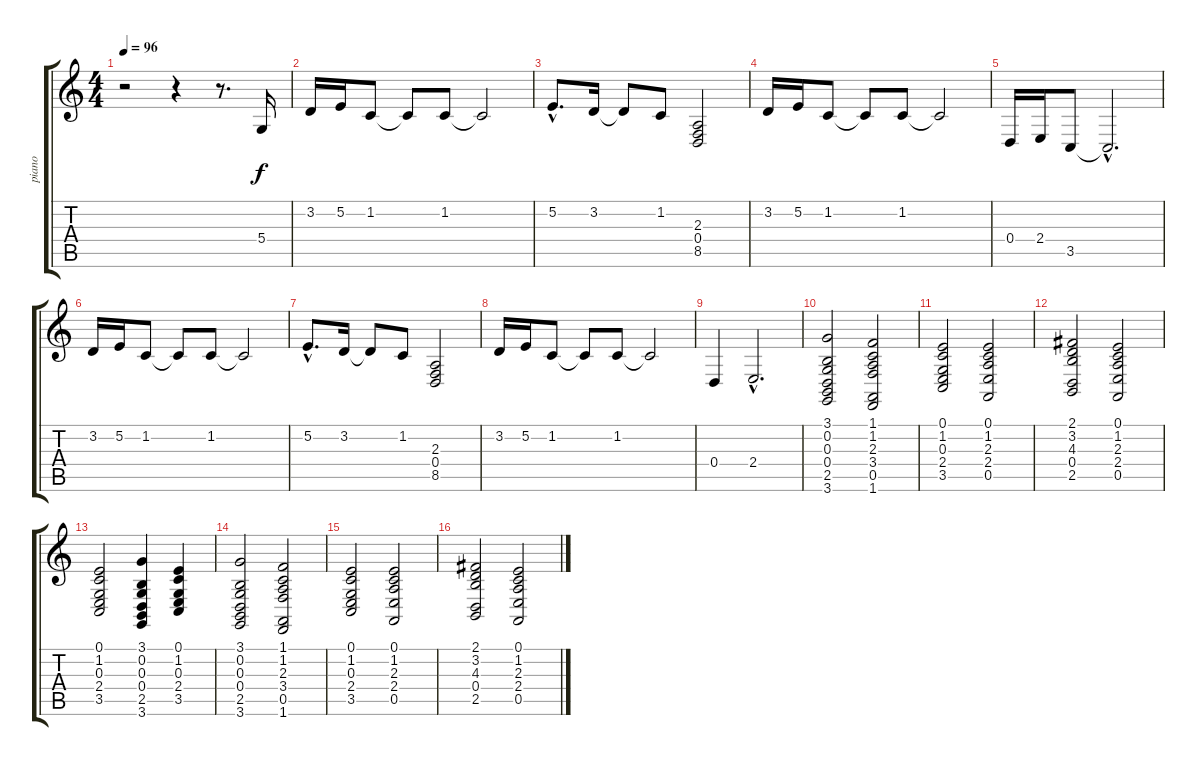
\track ("piano" "piano") {instrument acousticgrandpiano}
\staff {score tabs}
\tuning (E4 B3 G3 D3 A2 E2) {hide}
\ts (4 4)
\tempo 96
\clef g2
\ks c
r.2{dy f instrument acousticgrandpiano} r.4 r.8{d} 5.4.16 |
3.2.16 5.2.16 1.2.8 1.2{t}.8 1.2.8 1.2{t}.2 |
5.2{hac}.8{d} 3.2.16 3.2{t}.8 1.2.8 (2.3 0.4 8.5).2 |
3.2.16 5.2.16 1.2.8 1.2{t}.8 1.2.8 1.2{t}.2 |
0.4.16 2.4.16 3.5.8 3.5{hac t}.2{d} |
3.2.16 5.2.16 1.2.8 1.2{t}.8 1.2.8 1.2{t}.2 |
5.2{hac}.8{d} 3.2.16 3.2{t}.8 1.2.8 (2.3 0.4 8.5).2 |
3.2.16 5.2.16 1.2.8 1.2{t}.8 1.2.8 1.2{t}.2 |
0.4.4 2.4{hac}.2{d} |
(3.1 0.2 0.3 0.4 2.5 3.6).2 (1.1 1.2 2.3 3.4 0.5 1.6).2 |
(0.1 1.2 0.3 2.4 3.5).2 (0.1 1.2 2.3 2.4 0.5).2 |
(2.1 3.2 4.3 0.4 2.5).2 (0.1 1.2 2.3 2.4 0.5).2 |
(0.1 1.2 0.3 2.4 3.5).2 (3.1 0.2 0.3 0.4 2.5 3.6).4 (0.1 1.2 0.3 2.4 3.5).4 |
(3.1 0.2 0.3 0.4 2.5 3.6).2 (1.1 1.2 2.3 3.4 0.5 1.6).2 |
(0.1 1.2 0.3 2.4 3.5).2 (0.1 1.2 2.3 2.4 0.5).2 |
(2.1 3.2 4.3 0.4 2.5).2 (0.1 1.2 2.3 2.4 0.5).2
